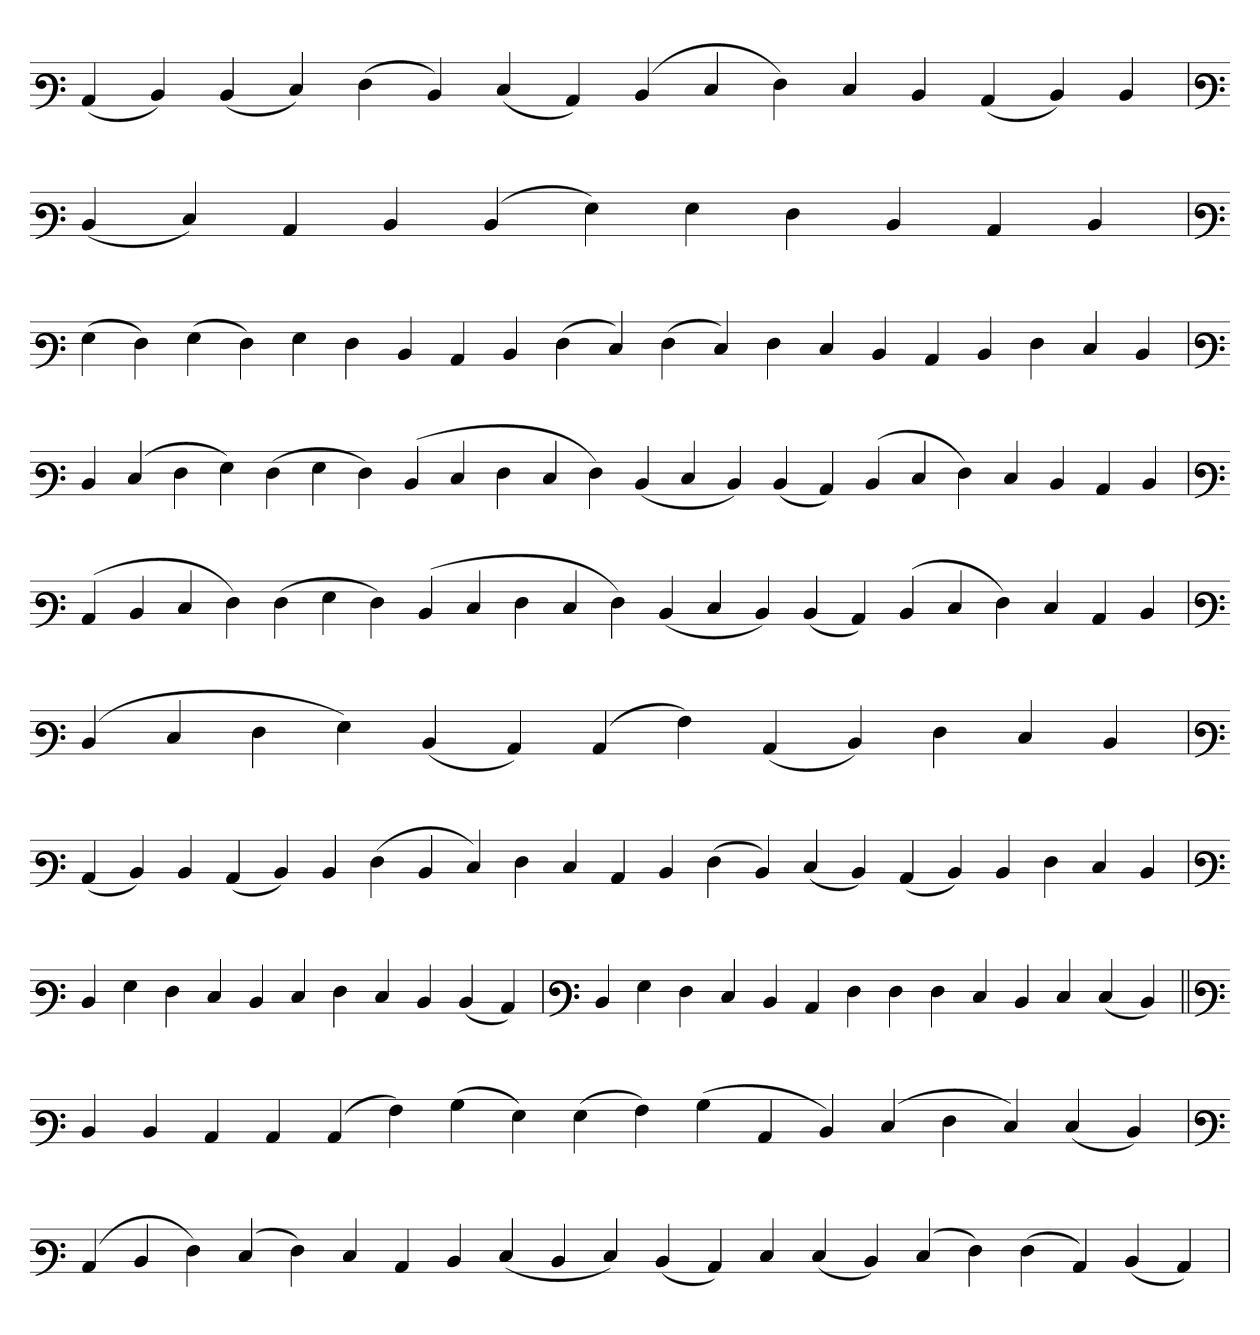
**kern
*part1
*staff1
*clefF3
=
(4C
4D)
(4D
4E)
(4F
4D)
(4E
4C)
(4D
4E
4F)
4E
4D
(4C
4D)
4D
=`
*clefF3
(4D
4E)
4C
4D
(4D
4G)
4G
4F
4D
4C
4D
='
*clefF3
(4G
4F)
(4G
4F)
4G
4F
4D
4C
4D
(4F
4E)
(4F
4E)
4F
4E
4D
4C
4D
4F
4E
4D
=
*clefF3
4D
(4E
4F
4G)
(4F
4G
4F)
(4D
4E
4F
4E
4F)
(4D
4E
4D)
(4D
4C)
(4D
4E
4F)
4E
4D
4C
4D
='
*clefF3
(4C
4D
4E
4F)
(4F
4G
4F)
(4D
4E
4F
4E
4F)
(4D
4E
4D)
(4D
4C)
(4D
4E
4F)
4E
4C
4D
=`
*clefF3
(4D
4E
4F
4G)
(4D
4C)
(4C
4A)
(4C
4D)
4F
4E
4D
='
*clefF3
(4C
4D)
4D
(4C
4D)
4D
(4F
4D
4E)
4F
4E
4C
4D
(4F
4D)
(4E
4D)
(4C
4D)
4D
4F
4E
4D
='
*clefF3
4D
4G
4F
4E
4D
4E
4F
4E
4D
(4D
4C)
=`
*clefF3
4D
4G
4F
4E
4D
4C
4F
4F
4F
4E
4D
4E
(4E
4D)
=||
*clefF3
4D
4D
4C
4C
(4C
4A)
(4B
4G)
(4G
4A)
(4B
4C
4D)
(4E
4F
4E)
(4E
4D)
=`
*clefF3
(4C
4D
4F)
(4E
4F)
4E
4C
4D
(4E
4D
4E)
(4D
4C)
4E
(4E
4D)
(4E
4F)
(4F
4C)
(4D
4C)
=
*-
